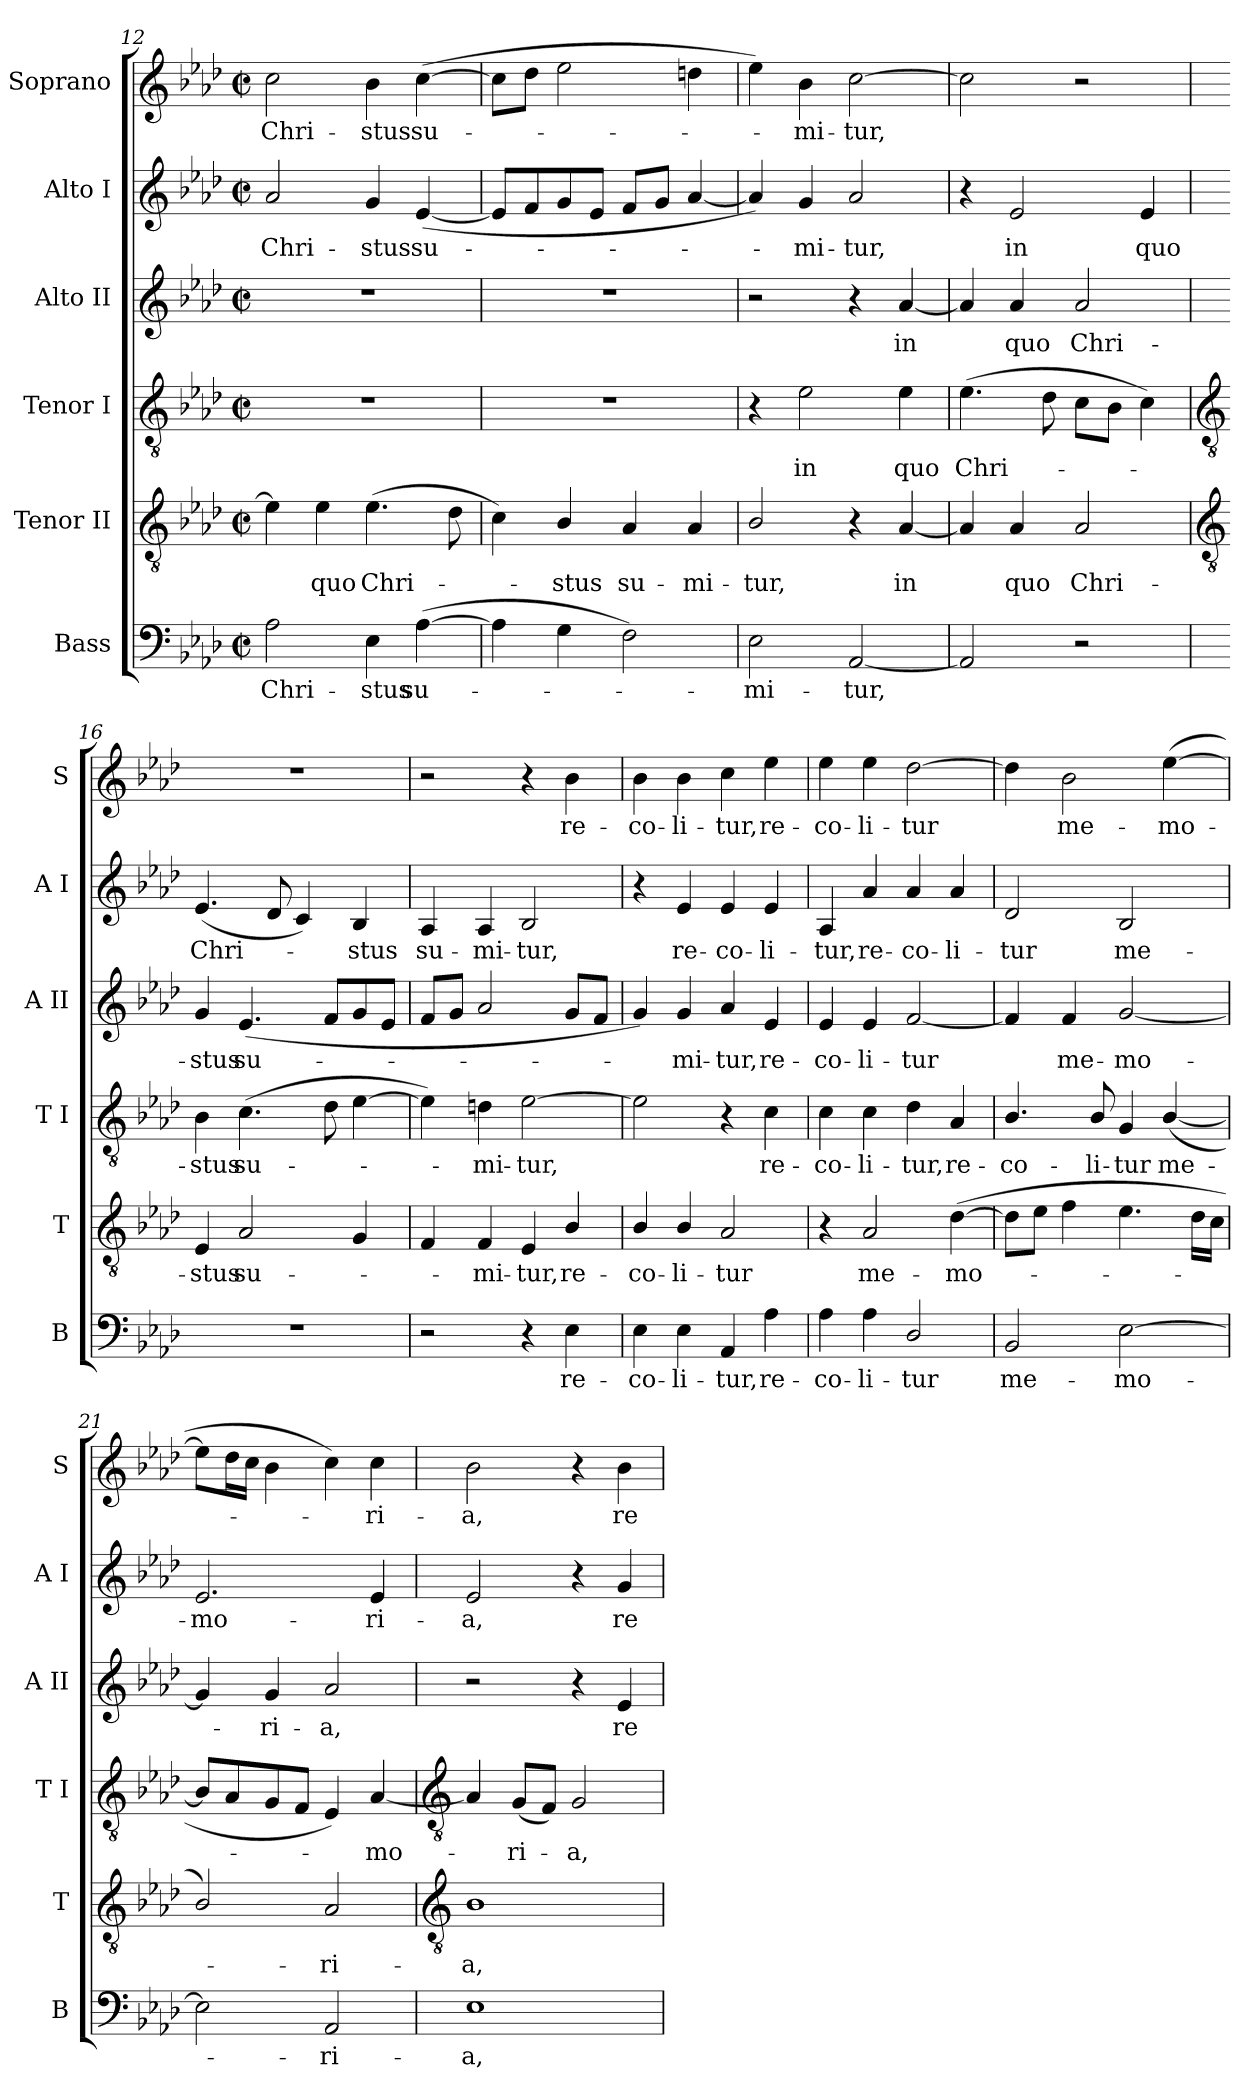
**kern	**text	**kern	**text	**kern	**text	**kern	**text	**kern	**text	**kern	**text
*part6	*part6	*part5	*part5	*part4	*part4	*part3	*part3	*part2	*part2	*part1	*part1
*staff6	*staff6	*staff5	*staff5	*staff4	*staff4	*staff3	*staff3	*staff2	*staff2	*staff1	*staff1
*I"Bass	*	*I"Tenor II	*	*I"Tenor I	*	*I"Alto II	*	*I"Alto I	*	*I"Soprano	*
*I'B	*	*I'T	*	*I'T I	*	*I'A II	*	*I'A I	*	*I'S	*
*clefF4	*	*clefGv2	*	*clefGv2	*	*clefG2	*	*clefG2	*	*clefG2	*
*k[b-e-a-d-]	*	*k[b-e-a-d-]	*	*k[b-e-a-d-]	*	*k[b-e-a-d-]	*	*k[b-e-a-d-]	*	*k[b-e-a-d-]	*
*A-:	*	*A-:	*	*A-:	*	*A-:	*	*A-:	*	*A-:	*
*M2/2	*	*M2/2	*	*M2/2	*	*M2/2	*	*M2/2	*	*M2/2	*
*met(c|)	*	*met(c|)	*	*met(c|)	*	*met(c|)	*	*met(c|)	*	*met(c|)	*
=12	=12	=12	=12	=12	=12	=12	=12	=12	=12	=12	=12
!	!LO:LY:b	!	!	!	!	!	!	!	!LO:LY:b	!	!LO:LY:b
2A-	Chri-	4e-]	.	1r	.	1r	.	2a-	Chri-	2cc	Chri-
!	!	!	!LO:LY:b	!	!	!	!	!	!	!	!
.	.	4e-	quo	.	.	.	.	.	.	.	.
!	!LO:LY:b	!	!LO:LY:b	!	!	!	!	!	!LO:LY:b	!	!LO:LY:b
4E-	-stus	(>4.e-	Chri-	.	.	.	.	4g	-stus	4b-	-stus
!	!LO:LY:b	!	!	!	!	!	!	!	!LO:LY:b	!	!LO:LY:b
(>[4A-	su-	.	.	.	.	.	.	(<[4e-	su-	(>[4cc	su-
.	.	8d-	.	.	.	.	.	.	.	.	.
=13	=13	=13	=13	=13	=13	=13	=13	=13	=13	=13	=13
4A-]	.	4c)	.	1r	.	1r	.	8e-L]	.	8ccL]	.
.	.	.	.	.	.	.	.	8f	.	8dd-J	.
!	!	!	!LO:LY:b	!	!	!	!	!	!	!	!
4G	.	4B-/	stus	.	.	.	.	8g	.	2ee-	.
.	.	.	.	.	.	.	.	8e-J	.	.	.
!	!	!	!LO:LY:b	!	!	!	!	!	!	!	!
2F)	.	4A-	su-	.	.	.	.	8fL	.	.	.
.	.	.	.	.	.	.	.	8gJ	.	.	.
!	!	!	!LO:LY:b	!	!	!	!	!	!	!	!
.	.	4A-	-mi-	.	.	.	.	[4a-	.	4ddn	.
=14	=14	=14	=14	=14	=14	=14	=14	=14	=14	=14	=14
!	!LO:LY:b	!	!LO:LY:b	!	!	!	!	!	!	!	!
2E-	mi-	2B-/	-tur,	4r	.	2r	.	4a-])	.	4ee-)	.
!	!	!	!	!	!LO:LY:b	!	!	!	!LO:LY:b	!	!LO:LY:b
.	.	.	.	2e-	in	.	.	4g	mi-	4b-	mi-
!	!LO:LY:b	!	!	!	!	!	!	!	!LO:LY:b	!	!LO:LY:b
[2AA-	-tur,	4r	.	.	.	4r	.	2a-	-tur,	[2cc	-tur,
!	!	!	!LO:LY:b	!	!LO:LY:b	!	!LO:LY:b	!	!	!	!
.	.	[4A-	in	4e-	quo	[4a-	in	.	.	.	.
=15	=15	=15	=15	=15	=15	=15	=15	=15	=15	=15	=15
!	!	!	!	!	!LO:LY:b	!	!	!	!	!	!
2AA-]	.	4A-]	.	(>4.e-	Chri-	4a-]	.	4r	.	2cc]	.
!	!	!	!LO:LY:b	!	!	!	!LO:LY:b	!	!LO:LY:b	!	!
.	.	4A-	quo	.	.	4a-	quo	2e-	in	.	.
.	.	.	.	8d-	.	.	.	.	.	.	.
!	!	!	!LO:LY:b	!	!	!	!LO:LY:b	!	!	!	!
2r	.	2A-	Chri-	8cL	.	2a-	Chri-	.	.	2r	.
.	.	.	.	8B-J	.	.	.	.	.	.	.
!	!	!	!	!	!	!	!	!	!LO:LY:b	!	!
.	.	.	.	4c)	.	.	.	4e-	quo	.	.
!!LO:LB:g=z
=16	=16	=16	=16	=16	=16	=16	=16	=16	=16	=16	=16
*	*	*clefGv2	*	*clefGv2	*	*	*	*	*	*	*
!	!	!	!LO:LY:b	!	!LO:LY:b	!	!LO:LY:b	!	!LO:LY:b	!	!
1r	.	4E-	-stus	4B-	stus	4g	-stus	(<4.e-	Chri-	1r	.
!	!	!	!LO:LY:b	!	!LO:LY:b	!	!LO:LY:b	!	!	!	!
.	.	2A-	su-	(>4.c	su-	(<4.e-	su-	.	.	.	.
.	.	.	.	.	.	.	.	8d-	.	.	.
.	.	.	.	.	.	.	.	4c)	.	.	.
.	.	.	.	8d-	.	8fL	.	.	.	.	.
!	!	!	!	!	!	!	!	!	!LO:LY:b	!	!
.	.	4G	.	[4e-	.	8g	.	4B-	stus	.	.
.	.	.	.	.	.	8e-J	.	.	.	.	.
=17	=17	=17	=17	=17	=17	=17	=17	=17	=17	=17	=17
!	!	!	!	!	!	!	!	!	!LO:LY:b	!	!
2r	.	4F	.	4e-])	.	8fL	.	4A-	su-	2r	.
.	.	.	.	.	.	8gJ	.	.	.	.	.
!	!	!	!LO:LY:b	!	!LO:LY:b	!	!	!	!LO:LY:b	!	!
.	.	4F	mi-	4dn	mi-	2a-	.	4A-	-mi-	.	.
!	!	!	!LO:LY:b	!	!LO:LY:b	!	!	!	!LO:LY:b	!	!
4r	.	4E-	-tur,	[2e-	-tur,	.	.	2B-	-tur,	4r	.
!	!LO:LY:b	!	!LO:LY:b	!	!	!	!	!	!	!	!LO:LY:b
4E-	re-	4B-/	re-	.	.	8gL	.	.	.	4b-	re-
.	.	.	.	.	.	8fJ	.	.	.	.	.
=18	=18	=18	=18	=18	=18	=18	=18	=18	=18	=18	=18
!	!LO:LY:b	!	!LO:LY:b	!	!	!	!	!	!	!	!LO:LY:b
4E-	-co-	4B-/	-co-	2e-]	.	4g)	.	4r	.	4b-	-co-
!	!LO:LY:b	!	!LO:LY:b	!	!	!	!LO:LY:b	!	!LO:LY:b	!	!LO:LY:b
4E-	-li-	4B-/	-li-	.	.	4g	mi-	4e-	re-	4b-	-li-
!	!LO:LY:b	!	!LO:LY:b	!	!	!	!LO:LY:b	!	!LO:LY:b	!	!LO:LY:b
4AA-	-tur,	2A-	-tur	4r	.	4a-	-tur,	4e-	-co-	4cc	-tur,
!	!LO:LY:b	!	!	!	!LO:LY:b	!	!LO:LY:b	!	!LO:LY:b	!	!LO:LY:b
4A-	re-	.	.	4c	re-	4e-	re-	4e-	-li-	4ee-	re-
=19	=19	=19	=19	=19	=19	=19	=19	=19	=19	=19	=19
!	!LO:LY:b	!	!	!	!LO:LY:b	!	!LO:LY:b	!	!LO:LY:b	!	!LO:LY:b
4A-	-co-	4r	.	4c	-co-	4e-	-co-	4A-	-tur,	4ee-	-co-
!	!LO:LY:b	!	!LO:LY:b	!	!LO:LY:b	!	!LO:LY:b	!	!LO:LY:b	!	!LO:LY:b
4A-	-li-	2A-	me-	4c	-li-	4e-	-li-	4a-	re-	4ee-	-li-
!	!LO:LY:b	!	!	!	!LO:LY:b	!	!LO:LY:b	!	!LO:LY:b	!	!LO:LY:b
2D-/	-tur	.	.	4d-	-tur,	[2f	-tur	4a-	-co-	[2dd-	-tur
!	!	!	!LO:LY:b	!	!LO:LY:b	!	!	!	!LO:LY:b	!	!
.	.	(>[4d-	-mo-	4A-	re-	.	.	4a-	-li-	.	.
=20	=20	=20	=20	=20	=20	=20	=20	=20	=20	=20	=20
!	!LO:LY:b	!	!	!	!LO:LY:b	!	!	!	!LO:LY:b	!	!
2BB-	me-	8d-L]	.	4.B-/	-co-	4f]	.	2d-	-tur	4dd-]	.
.	.	8e-J	.	.	.	.	.	.	.	.	.
!	!	!	!	!	!	!	!LO:LY:b	!	!	!	!LO:LY:b
.	.	4f	.	.	.	4f	me-	.	.	2b-	me-
!	!	!	!	!	!LO:LY:b	!	!	!	!	!	!
.	.	.	.	8B-/	-li-	.	.	.	.	.	.
!	!LO:LY:b	!	!	!	!LO:LY:b	!	!LO:LY:b	!	!LO:LY:b	!	!
[2E-	-mo-	4.e-	.	4G	-tur	[2g	-mo-	2B-	me-	.	.
!	!	!	!	!	!LO:LY:b	!	!	!	!	!	!LO:LY:b
.	.	.	.	(<[4B-/	me-	.	.	.	.	(>[4ee-	-mo-
.	.	16d-LL	.	.	.	.	.	.	.	.	.
.	.	16cJJ	.	.	.	.	.	.	.	.	.
=21	=21	=21	=21	=21	=21	=21	=21	=21	=21	=21	=21
!	!	!	!	!	!	!	!	!	!LO:LY:b	!	!
2E-]	.	2B-/)	.	8B-L]	.	4g]	.	2.e-	-mo-	8ee-L]	.
.	.	.	.	8A-	.	.	.	.	.	16dd-L	.
.	.	.	.	.	.	.	.	.	.	16ccJJ	.
!	!	!	!	!	!	!	!LO:LY:b	!	!	!	!
.	.	.	.	8G	.	4g	ri-	.	.	4b-	.
.	.	.	.	8FJ	.	.	.	.	.	.	.
!	!LO:LY:b	!	!LO:LY:b	!	!	!	!LO:LY:b	!	!	!	!
2AA-	ri-	2A-	ri-	4E-)	.	2a-	-a,	.	.	4cc)	.
!	!	!	!	!	!LO:LY:b	!	!	!	!LO:LY:b	!	!LO:LY:b
.	.	.	.	[4A-	mo-	.	.	4e-	-ri-	4cc	ri-
!!LO:LB:g=z
=22	=22	=22	=22	=22	=22	=22	=22	=22	=22	=22	=22
*	*	*clefGv2	*	*clefGv2	*	*	*	*	*	*	*
!	!LO:LY:b	!	!LO:LY:b	!	!	!	!	!	!LO:LY:b	!	!LO:LY:b
1E-	-a,	1B-	-a,	4A-]	.	2r	.	2e-	-a,	2b-	-a,
!	!	!	!	!	!LO:LY:b	!	!	!	!	!	!
.	.	.	.	(<8GL	ri-	.	.	.	.	.	.
.	.	.	.	8FJ)	.	.	.	.	.	.	.
!	!	!	!	!	!LO:LY:b	!	!	!	!	!	!
.	.	.	.	2G	a,	4r	.	4r	.	4r	.
!	!	!	!	!	!	!	!LO:LY:b	!	!LO:LY:b	!	!LO:LY:b
.	.	.	.	.	.	4e-	re-	4g	re-	4b-	re-
=	=	=	=	=	=	=	=	=	=	=	=
*-	*-	*-	*-	*-	*-	*-	*-	*-	*-	*-	*-
